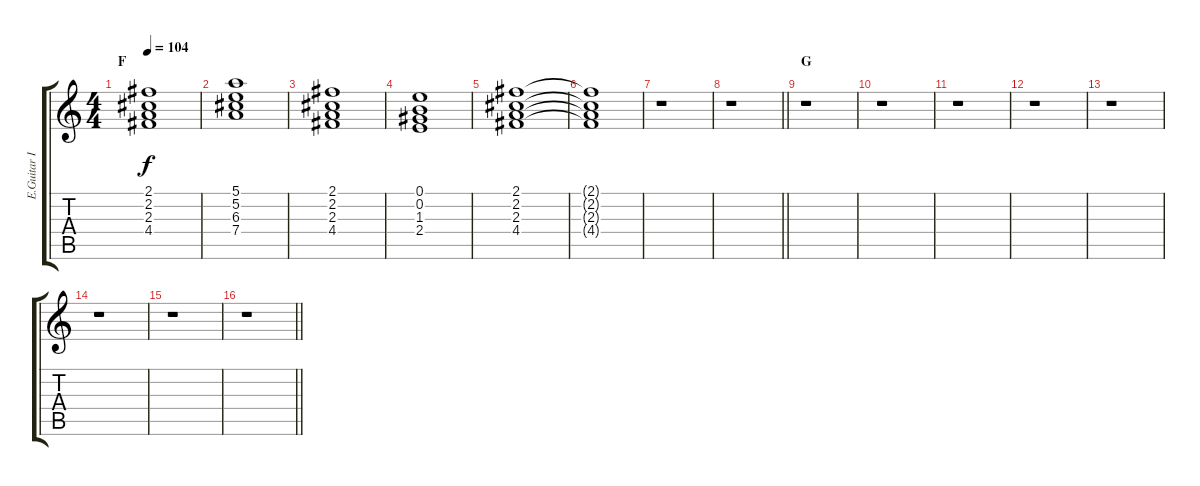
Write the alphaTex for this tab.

\track ("E.Guitar I" "E.Guitar I") {instrument electricguitarclean}
\staff {score tabs}
\tuning (E4 B3 G3 D3 A2 E2) {hide}
\ts (4 4)
\section ("" "F")
\tempo 104
\clef g2
\ks c
(2.1 2.2 2.3 4.4).1{dy f} |
(5.1 5.2 6.3 7.4).1 |
(2.1 2.2 2.3 4.4).1 |
(0.1 0.2 1.3 2.4).1 |
(2.1 2.2 2.3 4.4).1 |
(2.1{t} 2.2{t} 2.3{t} 4.4{t}).1 |
r.1 |
\barLineRight lightlight
r.1 |
\section ("" "G")
r.1 |
r.1 |
r.1 |
r.1 |
r.1 |
r.1 |
r.1 |
\barLineRight lightlight
r.1
